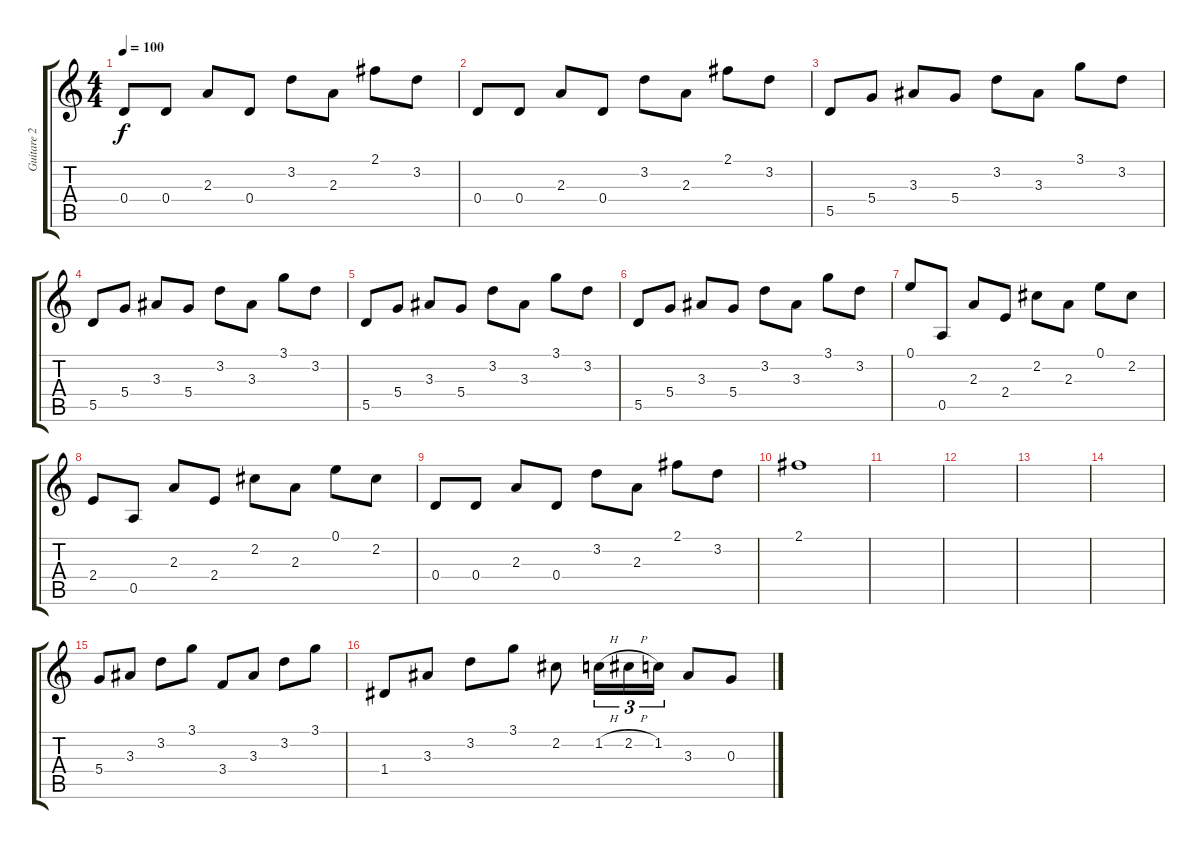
\track ("Guitare 2" "Guitare 2") {instrument electricguitarjazz}
\staff {score tabs}
\tuning (E4 B3 G3 D3 A2 E2) {hide}
\ts (4 4)
\tempo 100
\clef g2
\ks c
0.4.8{dy f} 0.4.8 2.3.8 0.4.8 3.2.8 2.3.8 2.1.8 3.2.8 |
0.4.8 0.4.8 2.3.8 0.4.8 3.2.8 2.3.8 2.1.8 3.2.8 |
5.5.8 5.4.8 3.3.8 5.4.8 3.2.8 3.3.8 3.1.8 3.2.8 |
5.5.8 5.4.8 3.3.8 5.4.8 3.2.8 3.3.8 3.1.8 3.2.8 |
5.5.8 5.4.8 3.3.8 5.4.8 3.2.8 3.3.8 3.1.8 3.2.8 |
5.5.8 5.4.8 3.3.8 5.4.8 3.2.8 3.3.8 3.1.8 3.2.8 |
0.1.8 0.5.8 2.3.8 2.4.8 2.2.8 2.3.8 0.1.8 2.2.8 |
2.4.8 0.5.8 2.3.8 2.4.8 2.2.8 2.3.8 0.1.8 2.2.8 |
0.4.8 0.4.8 2.3.8 0.4.8 3.2.8 2.3.8 2.1.8 3.2.8 |
2.1.1 |
|
|
|
|
5.4.8 3.3.8 3.2.8 3.1.8 3.4.8 3.3.8 3.2.8 3.1.8 |
1.4.8 3.3.8 3.2.8 3.1.8 2.2.8 1.2{h}.16{tu (3 2)} 2.2{h}.16{tu (3 2)} 1.2.16{tu (3 2)} 3.3.8 0.3.8
